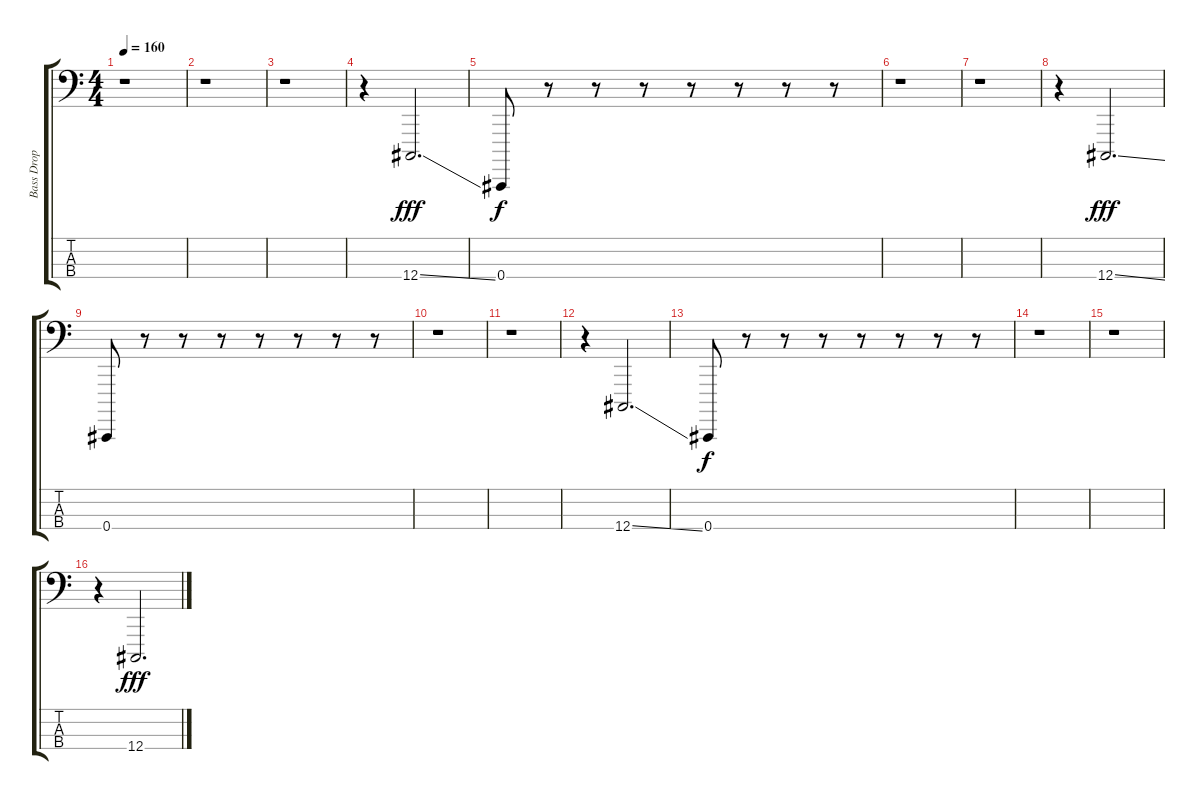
\track ("Bass Drop" "Bass Drop") {instrument ocarina}
\staff {score tabs}
\tuning (Gb2 Db2 Ab1 Db0) {hide}
\ts (4 4)
\tempo 160
\clef f4
\ks c
r.1{dy fff} |
r.1 |
r.1 |
r.4 12.4{ss}.2{d} |
0.4.8{dy f} r.8 r.8 r.8 r.8 r.8 r.8 r.8 |
r.1 |
r.1 |
r.4 12.4{ss}.2{d dy fff} |
0.4.8 r.8 r.8 r.8 r.8 r.8 r.8 r.8 |
r.1 |
r.1 |
r.4 12.4{ss}.2{d} |
0.4.8{dy f} r.8 r.8 r.8 r.8 r.8 r.8 r.8 |
r.1 |
r.1 |
r.4 12.4{ss}.2{d dy fff}
